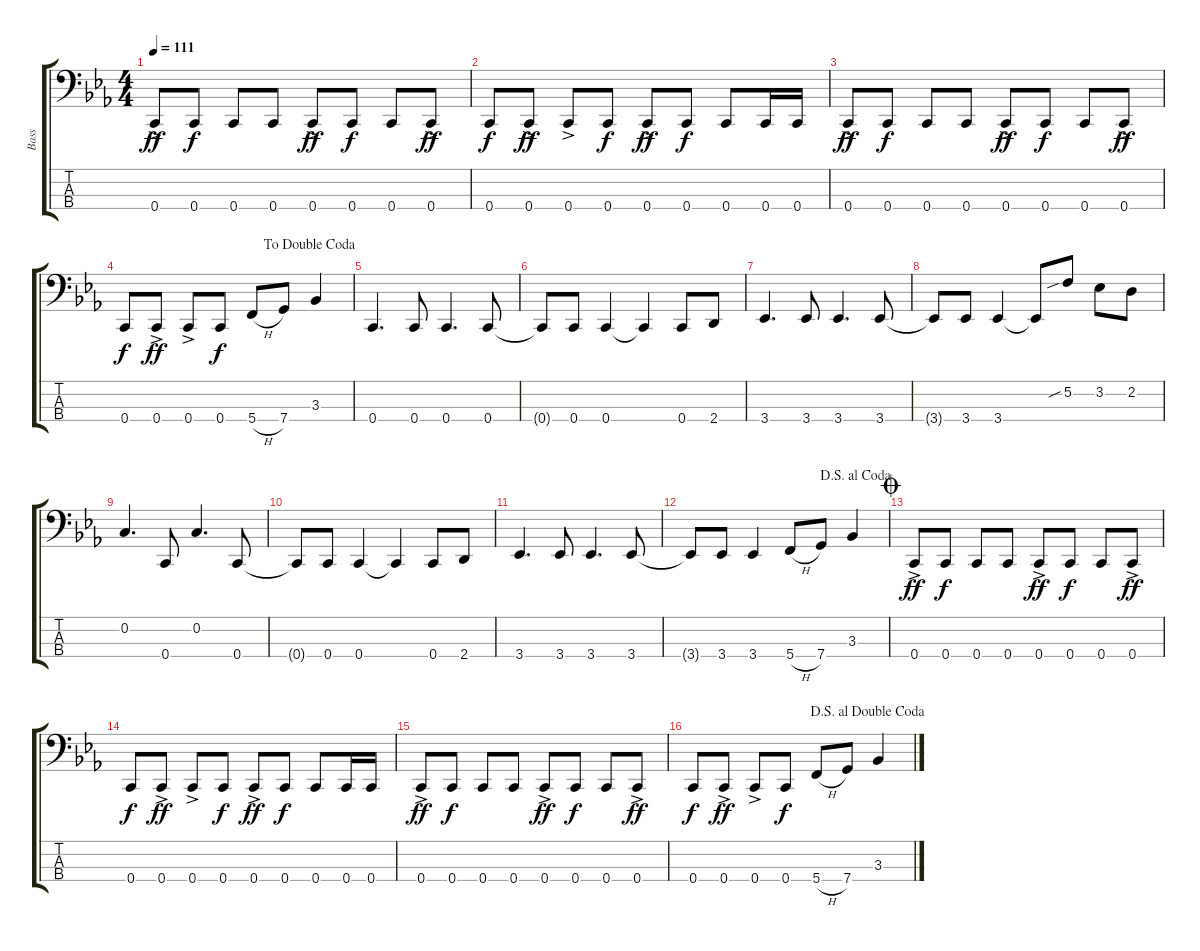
\track ("Bass" "Bass") {instrument electricbassfinger}
\staff {score tabs}
\tuning (G2 C2 G1 C1) {hide}
\ts (4 4)
\tempo 111
\clef f4
\ks eb
0.4{ac}.8{dy ff} 0.4.8{dy f} 0.4.8 0.4.8 0.4{ac}.8{dy ff} 0.4.8{dy f} 0.4.8 0.4{ac}.8{dy ff} |
0.4.8{dy f} 0.4{ac}.8{dy ff} 0.4{ac}.8 0.4.8{dy f} 0.4{ac}.8{dy ff} 0.4.8{dy f} 0.4.8 0.4.16 0.4.16 |
0.4{ac}.8{dy ff} 0.4.8{dy f} 0.4.8 0.4.8 0.4{ac}.8{dy ff} 0.4.8{dy f} 0.4.8 0.4{ac}.8{dy ff} |
\jump dadoublecoda
0.4.8{dy f} 0.4{ac}.8{dy ff} 0.4{ac}.8 0.4.8{dy f} 5.4{h}.8 7.4.8 3.3.4 |
0.4.4{d} 0.4.8 0.4.4{d} 0.4.8 |
0.4{t}.8 0.4.8 0.4.4 0.4{t}.4 0.4.8 2.4.8 |
3.4.4{d} 3.4.8 3.4.4{d} 3.4.8 |
3.4{t}.8 3.4.8 3.4.4 3.4{t}.8 5.2{sib}.8 3.2.8 2.2.8 |
0.2.4{d} 0.4.8 0.2.4{d} 0.4.8 |
0.4{t}.8 0.4.8 0.4.4 0.4{t}.4 0.4.8 2.4.8 |
3.4.4{d} 3.4.8 3.4.4{d} 3.4.8 |
\jump dalsegnoalcoda
3.4{t}.8 3.4.8 3.4.4 5.4{h}.8 7.4.8 3.3.4 |
\jump coda
0.4{ac}.8{dy ff} 0.4.8{dy f} 0.4.8 0.4.8 0.4{ac}.8{dy ff} 0.4.8{dy f} 0.4.8 0.4{ac}.8{dy ff} |
0.4.8{dy f} 0.4{ac}.8{dy ff} 0.4{ac}.8 0.4.8{dy f} 0.4{ac}.8{dy ff} 0.4.8{dy f} 0.4.8 0.4.16 0.4.16 |
0.4{ac}.8{dy ff} 0.4.8{dy f} 0.4.8 0.4.8 0.4{ac}.8{dy ff} 0.4.8{dy f} 0.4.8 0.4{ac}.8{dy ff} |
\jump dalsegnoaldoublecoda
0.4.8{dy f} 0.4{ac}.8{dy ff} 0.4{ac}.8 0.4.8{dy f} 5.4{h}.8 7.4.8 3.3.4
